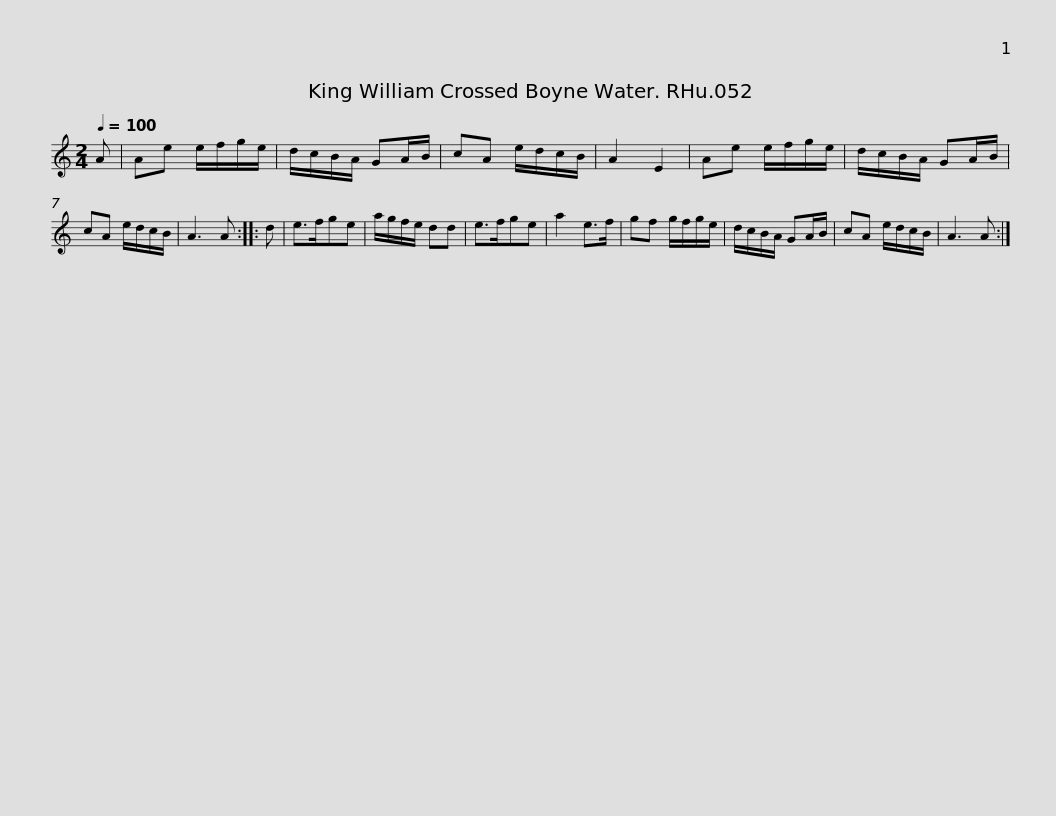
X:1
L:1/8
Q:1/4=100
M:2/4
I:linebreak $
K:C
V:1 treble
V:1
 A | Ae e/f/g/e/ | d/c/B/A/ GA/B/ | cA e/d/c/B/ | A2 E2 | %5
 Ae e/f/g/e/ | d/c/B/A/ GA/B/ | cA e/d/c/B/ | A3 A ::$ d | %10
 e>fge | a/g/f/e/ dd | e>fge | a2 e>f | gf g/f/g/e/ | %15
 d/c/B/A/ GA/B/ | cA e/d/c/B/ | A3 A :| %18
